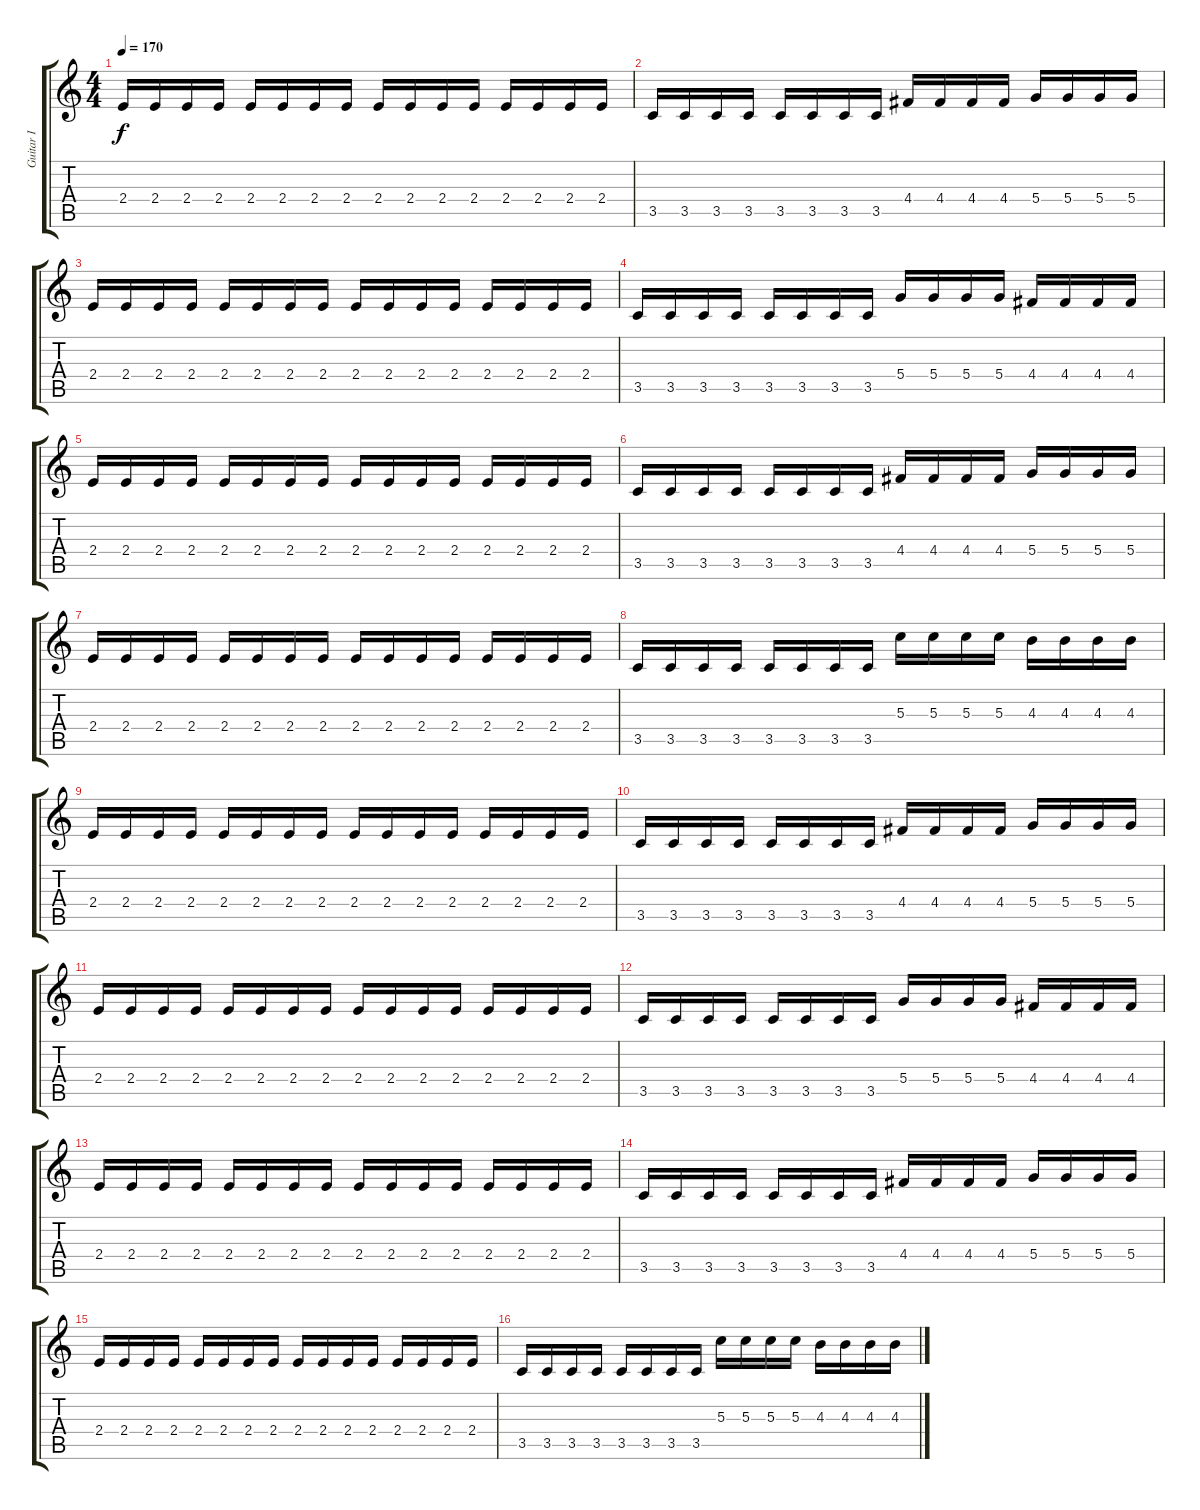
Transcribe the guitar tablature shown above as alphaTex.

\track ("Guitar I" "Guitar I") {instrument distortionguitar}
\staff {score tabs}
\tuning (E4 B3 G3 D3 A2 E2) {hide}
\ts (4 4)
\tempo 170
\clef g2
\ks c
2.4.16{dy f} 2.4.16 2.4.16 2.4.16 2.4.16 2.4.16 2.4.16 2.4.16 2.4.16 2.4.16 2.4.16 2.4.16 2.4.16 2.4.16 2.4.16 2.4.16 |
3.5.16 3.5.16 3.5.16 3.5.16 3.5.16 3.5.16 3.5.16 3.5.16 4.4.16 4.4.16 4.4.16 4.4.16 5.4.16 5.4.16 5.4.16 5.4.16 |
2.4.16 2.4.16 2.4.16 2.4.16 2.4.16 2.4.16 2.4.16 2.4.16 2.4.16 2.4.16 2.4.16 2.4.16 2.4.16 2.4.16 2.4.16 2.4.16 |
3.5.16 3.5.16 3.5.16 3.5.16 3.5.16 3.5.16 3.5.16 3.5.16 5.4.16 5.4.16 5.4.16 5.4.16 4.4.16 4.4.16 4.4.16 4.4.16 |
2.4.16 2.4.16 2.4.16 2.4.16 2.4.16 2.4.16 2.4.16 2.4.16 2.4.16 2.4.16 2.4.16 2.4.16 2.4.16 2.4.16 2.4.16 2.4.16 |
3.5.16 3.5.16 3.5.16 3.5.16 3.5.16 3.5.16 3.5.16 3.5.16 4.4.16 4.4.16 4.4.16 4.4.16 5.4.16 5.4.16 5.4.16 5.4.16 |
2.4.16 2.4.16 2.4.16 2.4.16 2.4.16 2.4.16 2.4.16 2.4.16 2.4.16 2.4.16 2.4.16 2.4.16 2.4.16 2.4.16 2.4.16 2.4.16 |
3.5.16 3.5.16 3.5.16 3.5.16 3.5.16 3.5.16 3.5.16 3.5.16 5.3.16 5.3.16 5.3.16 5.3.16 4.3.16 4.3.16 4.3.16 4.3.16 |
2.4.16 2.4.16 2.4.16 2.4.16 2.4.16 2.4.16 2.4.16 2.4.16 2.4.16 2.4.16 2.4.16 2.4.16 2.4.16 2.4.16 2.4.16 2.4.16 |
3.5.16 3.5.16 3.5.16 3.5.16 3.5.16 3.5.16 3.5.16 3.5.16 4.4.16 4.4.16 4.4.16 4.4.16 5.4.16 5.4.16 5.4.16 5.4.16 |
2.4.16 2.4.16 2.4.16 2.4.16 2.4.16 2.4.16 2.4.16 2.4.16 2.4.16 2.4.16 2.4.16 2.4.16 2.4.16 2.4.16 2.4.16 2.4.16 |
3.5.16 3.5.16 3.5.16 3.5.16 3.5.16 3.5.16 3.5.16 3.5.16 5.4.16 5.4.16 5.4.16 5.4.16 4.4.16 4.4.16 4.4.16 4.4.16 |
2.4.16 2.4.16 2.4.16 2.4.16 2.4.16 2.4.16 2.4.16 2.4.16 2.4.16 2.4.16 2.4.16 2.4.16 2.4.16 2.4.16 2.4.16 2.4.16 |
3.5.16 3.5.16 3.5.16 3.5.16 3.5.16 3.5.16 3.5.16 3.5.16 4.4.16 4.4.16 4.4.16 4.4.16 5.4.16 5.4.16 5.4.16 5.4.16 |
2.4.16 2.4.16 2.4.16 2.4.16 2.4.16 2.4.16 2.4.16 2.4.16 2.4.16 2.4.16 2.4.16 2.4.16 2.4.16 2.4.16 2.4.16 2.4.16 |
3.5.16 3.5.16 3.5.16 3.5.16 3.5.16 3.5.16 3.5.16 3.5.16 5.3.16 5.3.16 5.3.16 5.3.16 4.3.16 4.3.16 4.3.16 4.3.16
